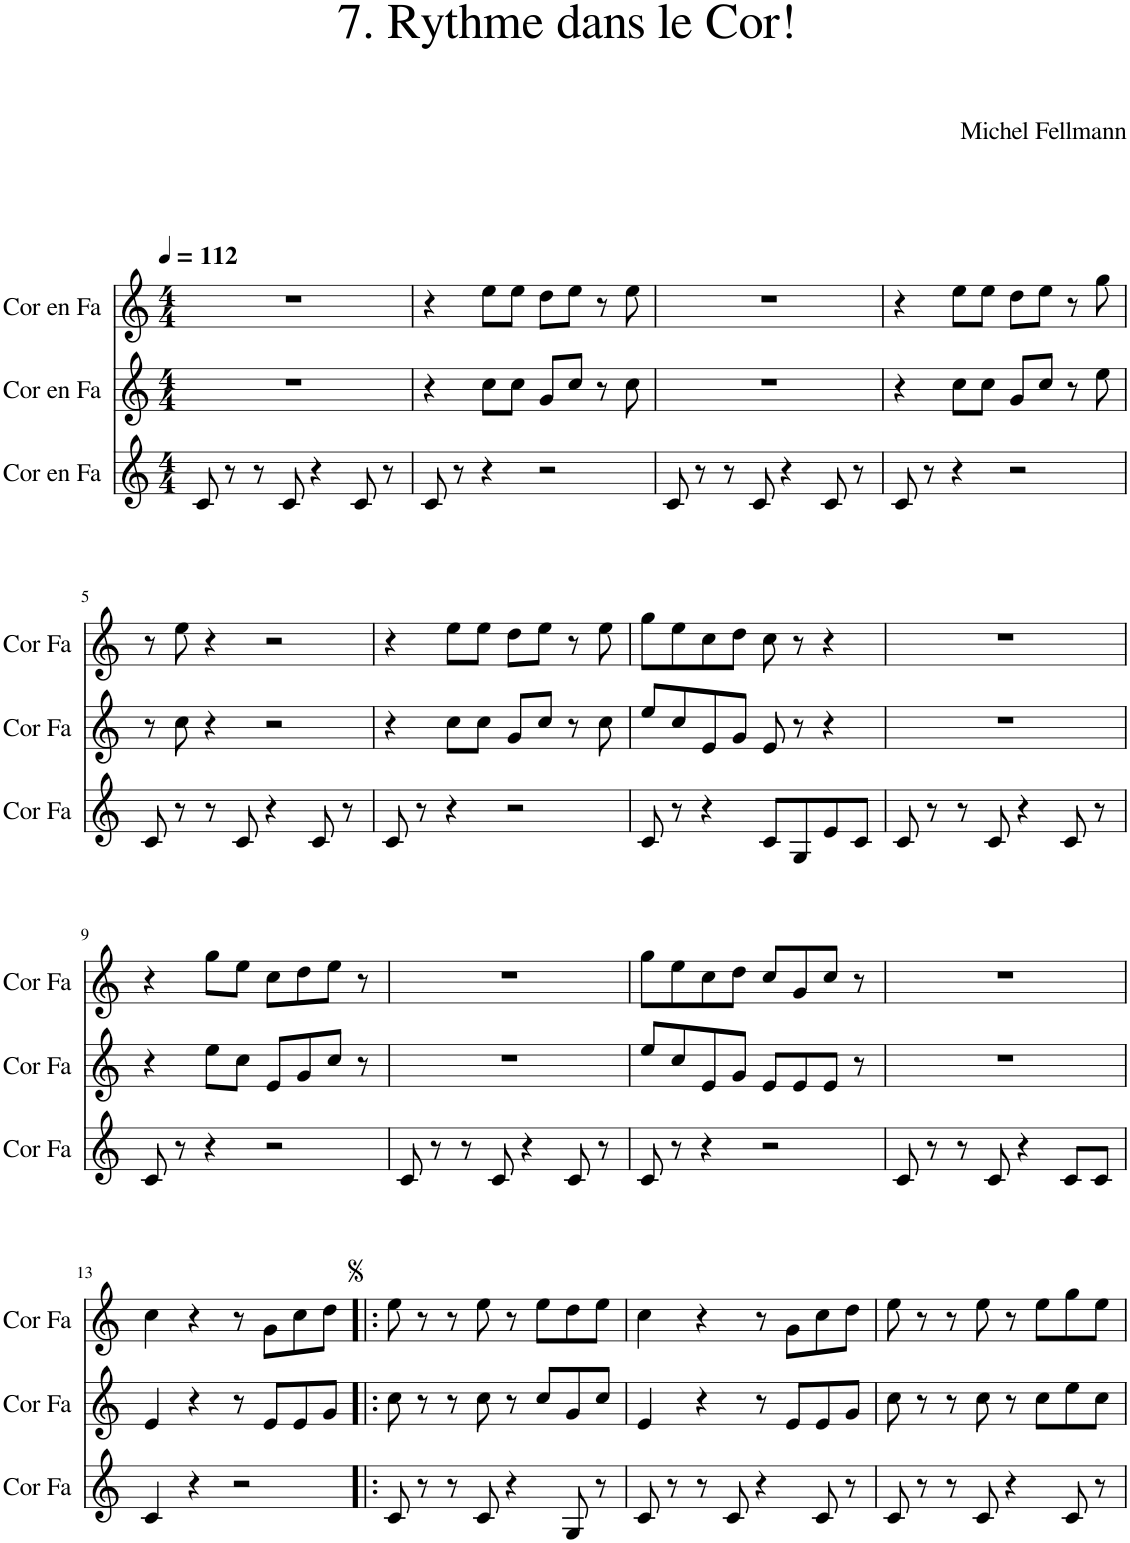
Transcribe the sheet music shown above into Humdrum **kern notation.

**kern	**kern	**kern
*part3	*part2	*part1
*staff3	*staff2	*staff1
*I"Cor en Fa	*I"Cor en Fa	*I"Cor en Fa
*I'Cor Fa	*I'Cor Fa	*I'Cor Fa
*clefG2	*clefG2	*clefG2
*Trd4c7	*Trd4c7	*Trd4c7
*k[]	*k[]	*k[]
*M4/4	*M4/4	*M4/4
*MM112	*MM112	*MM112
=1	=1	=1
8c/	1r	1r
8r	.	.
8r	.	.
8c/	.	.
4r	.	.
8c/	.	.
8r	.	.
=2	=2	=2
8c/	4r	4r
8r	.	.
4r	8cc\L	8ee\L
.	8cc\J	8ee\J
2r	8g/L	8dd\L
.	8cc/J	8ee\J
.	8r	8r
.	8cc\	8ee\
=3	=3	=3
8c/	1r	1r
8r	.	.
8r	.	.
8c/	.	.
4r	.	.
8c/	.	.
8r	.	.
=4	=4	=4
8c/	4r	4r
8r	.	.
4r	8cc\L	8ee\L
.	8cc\J	8ee\J
2r	8g/L	8dd\L
.	8cc/J	8ee\J
.	8r	8r
.	8ee\	8gg\
!!LO:LB:g=z
=5	=5	=5
8c/	8r	8r
8r	8cc\	8ee\
8r	4r	4r
8c/	.	.
4r	2r	2r
8c/	.	.
8r	.	.
=6	=6	=6
8c/	4r	4r
8r	.	.
4r	8cc\L	8ee\L
.	8cc\J	8ee\J
2r	8g/L	8dd\L
.	8cc/J	8ee\J
.	8r	8r
.	8cc\	8ee\
=7	=7	=7
8c/	8ee/L	8gg\L
8r	8cc/	8ee\
4r	8e/	8cc\
.	8g/J	8dd\J
8c/L	8e/	8cc\
8G/	8r	8r
8e/	4r	4r
8c/J	.	.
=8	=8	=8
8c/	1r	1r
8r	.	.
8r	.	.
8c/	.	.
4r	.	.
8c/	.	.
8r	.	.
!!LO:LB:g=z
=9	=9	=9
8c/	4r	4r
8r	.	.
4r	8ee\L	8gg\L
.	8cc\J	8ee\J
2r	8e/L	8cc\L
.	8g/	8dd\
.	8cc/J	8ee\J
.	8r	8r
=10	=10	=10
8c/	1r	1r
8r	.	.
8r	.	.
8c/	.	.
4r	.	.
8c/	.	.
8r	.	.
=11	=11	=11
8c/	8ee/L	8gg\L
8r	8cc/	8ee\
4r	8e/	8cc\
.	8g/J	8dd\J
2r	8e/L	8cc/L
.	8e/	8g/
.	8e/J	8cc/J
.	8r	8r
=12	=12	=12
8c/	1r	1r
8r	.	.
8r	.	.
8c/	.	.
4r	.	.
8c/L	.	.
8c/J	.	.
!!LO:LB:g=z
=13	=13	=13
4c/	4e/	4cc\
4r	4r	4r
2r	8r	8r
.	8e/L	8g\L
.	8e/	8cc\
.	8g/J	8dd\J
=14!|:	=14!|:	=14!|:
8c/	8cc\	8ee\
8r	8r	8r
8r	8r	8r
8c/	8cc\	8ee\
4r	8r	8r
.	8cc/L	8ee\L
8G/	8g/	8dd\
8r	8cc/J	8ee\J
=15	=15	=15
8c/	4e/	4cc\
8r	.	.
8r	4r	4r
8c/	.	.
4r	8r	8r
.	8e/L	8g\L
8c/	8e/	8cc\
8r	8g/J	8dd\J
=16	=16	=16
8c/	8cc\	8ee\
8r	8r	8r
8r	8r	8r
8c/	8cc\	8ee\
4r	8r	8r
.	8cc\L	8ee\L
8c/	8ee\	8gg\
8r	8cc\J	8ee\J
=	=	=
*-	*-	*-
